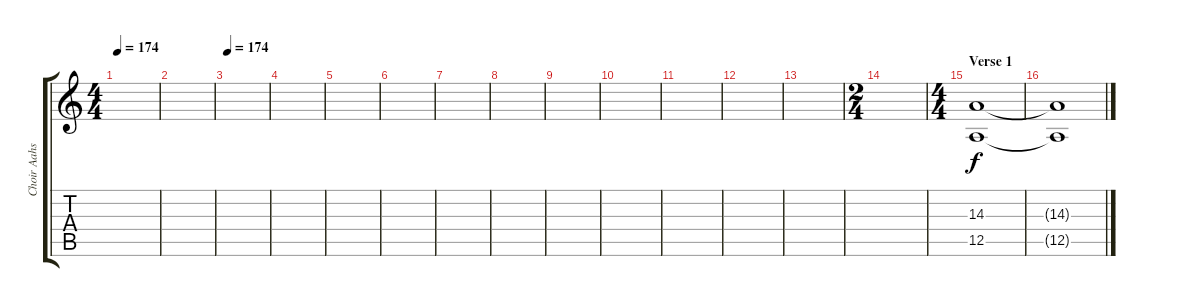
\track ("Choir Aahs" "Choir Aahs") {instrument choiraahs}
\staff {score tabs}
\tuning (E4 B3 G3 D3 A2 E2) {hide}
\ts (4 4)
\tempo 174
\clef g2
\ks c
|
|
\tempo 174
|
|
|
|
|
|
|
|
|
|
|
\ts (2 4)
|
\ts (4 4)
\section ("" "Verse 1")
(14.3 12.5).1{volume 9} |
(14.3{t} 12.5{t}).1
